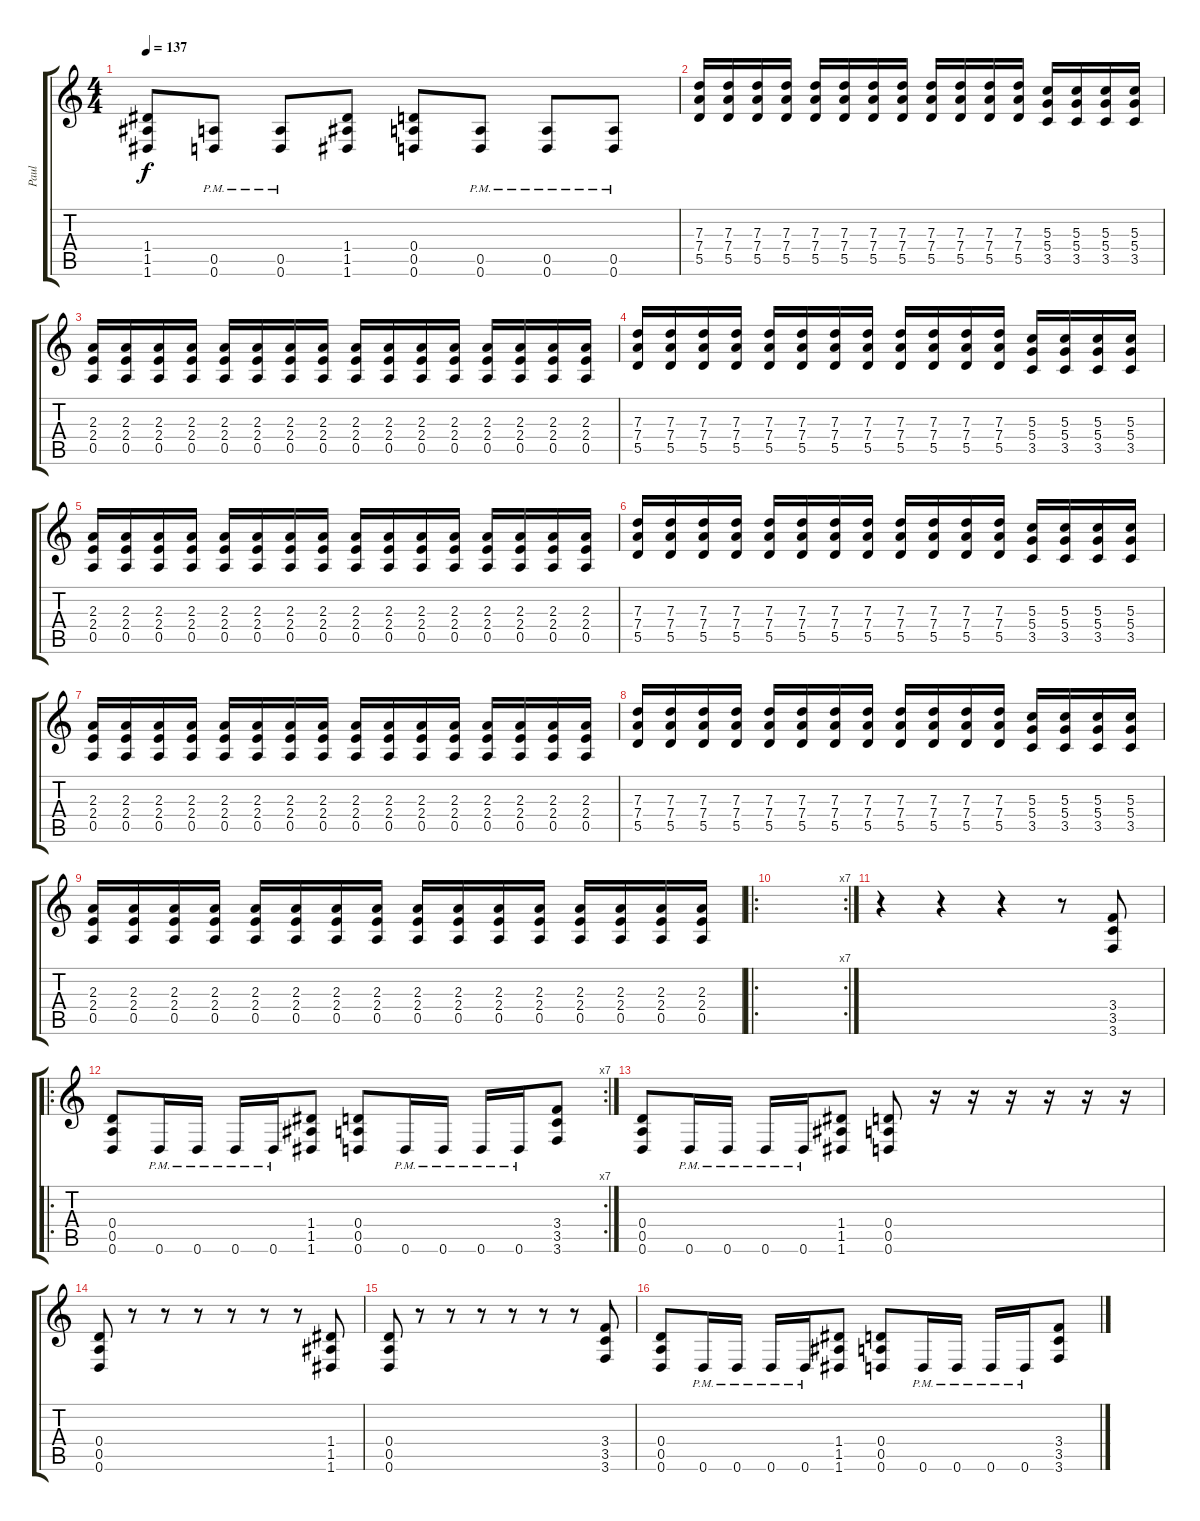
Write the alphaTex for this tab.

\track ("Paul" "Paul") {instrument overdrivenguitar}
\staff {score tabs}
\tuning (E4 B3 G3 D3 A2 D2) {hide}
\ts (4 4)
\tempo 137
\clef g2
\ks c
(1.4 1.5 1.6).8{dy f} (0.5{pm} 0.6{pm}).8 (0.5{pm} 0.6{pm}).8 (1.4 1.5 1.6).8 (0.4 0.5 0.6).8 (0.5{pm} 0.6{pm}).8 (0.5{pm} 0.6{pm}).8 (0.5{pm} 0.6{pm}).8 |
(7.3 7.4 5.5).16 (7.3 7.4 5.5).16 (7.3 7.4 5.5).16 (7.3 7.4 5.5).16 (7.3 7.4 5.5).16 (7.3 7.4 5.5).16 (7.3 7.4 5.5).16 (7.3 7.4 5.5).16 (7.3 7.4 5.5).16 (7.3 7.4 5.5).16 (7.3 7.4 5.5).16 (7.3 7.4 5.5).16 (5.3 5.4 3.5).16 (5.3 5.4 3.5).16 (5.3 5.4 3.5).16 (5.3 5.4 3.5).16 |
(2.3 2.4 0.5).16 (2.3 2.4 0.5).16 (2.3 2.4 0.5).16 (2.3 2.4 0.5).16 (2.3 2.4 0.5).16 (2.3 2.4 0.5).16 (2.3 2.4 0.5).16 (2.3 2.4 0.5).16 (2.3 2.4 0.5).16 (2.3 2.4 0.5).16 (2.3 2.4 0.5).16 (2.3 2.4 0.5).16 (2.3 2.4 0.5).16 (2.3 2.4 0.5).16 (2.3 2.4 0.5).16 (2.3 2.4 0.5).16 |
(7.3 7.4 5.5).16 (7.3 7.4 5.5).16 (7.3 7.4 5.5).16 (7.3 7.4 5.5).16 (7.3 7.4 5.5).16 (7.3 7.4 5.5).16 (7.3 7.4 5.5).16 (7.3 7.4 5.5).16 (7.3 7.4 5.5).16 (7.3 7.4 5.5).16 (7.3 7.4 5.5).16 (7.3 7.4 5.5).16 (5.3 5.4 3.5).16 (5.3 5.4 3.5).16 (5.3 5.4 3.5).16 (5.3 5.4 3.5).16 |
(2.3 2.4 0.5).16 (2.3 2.4 0.5).16 (2.3 2.4 0.5).16 (2.3 2.4 0.5).16 (2.3 2.4 0.5).16 (2.3 2.4 0.5).16 (2.3 2.4 0.5).16 (2.3 2.4 0.5).16 (2.3 2.4 0.5).16 (2.3 2.4 0.5).16 (2.3 2.4 0.5).16 (2.3 2.4 0.5).16 (2.3 2.4 0.5).16 (2.3 2.4 0.5).16 (2.3 2.4 0.5).16 (2.3 2.4 0.5).16 |
(7.3 7.4 5.5).16 (7.3 7.4 5.5).16 (7.3 7.4 5.5).16 (7.3 7.4 5.5).16 (7.3 7.4 5.5).16 (7.3 7.4 5.5).16 (7.3 7.4 5.5).16 (7.3 7.4 5.5).16 (7.3 7.4 5.5).16 (7.3 7.4 5.5).16 (7.3 7.4 5.5).16 (7.3 7.4 5.5).16 (5.3 5.4 3.5).16 (5.3 5.4 3.5).16 (5.3 5.4 3.5).16 (5.3 5.4 3.5).16 |
(2.3 2.4 0.5).16 (2.3 2.4 0.5).16 (2.3 2.4 0.5).16 (2.3 2.4 0.5).16 (2.3 2.4 0.5).16 (2.3 2.4 0.5).16 (2.3 2.4 0.5).16 (2.3 2.4 0.5).16 (2.3 2.4 0.5).16 (2.3 2.4 0.5).16 (2.3 2.4 0.5).16 (2.3 2.4 0.5).16 (2.3 2.4 0.5).16 (2.3 2.4 0.5).16 (2.3 2.4 0.5).16 (2.3 2.4 0.5).16 |
(7.3 7.4 5.5).16 (7.3 7.4 5.5).16 (7.3 7.4 5.5).16 (7.3 7.4 5.5).16 (7.3 7.4 5.5).16 (7.3 7.4 5.5).16 (7.3 7.4 5.5).16 (7.3 7.4 5.5).16 (7.3 7.4 5.5).16 (7.3 7.4 5.5).16 (7.3 7.4 5.5).16 (7.3 7.4 5.5).16 (5.3 5.4 3.5).16 (5.3 5.4 3.5).16 (5.3 5.4 3.5).16 (5.3 5.4 3.5).16 |
(2.3 2.4 0.5).16 (2.3 2.4 0.5).16 (2.3 2.4 0.5).16 (2.3 2.4 0.5).16 (2.3 2.4 0.5).16 (2.3 2.4 0.5).16 (2.3 2.4 0.5).16 (2.3 2.4 0.5).16 (2.3 2.4 0.5).16 (2.3 2.4 0.5).16 (2.3 2.4 0.5).16 (2.3 2.4 0.5).16 (2.3 2.4 0.5).16 (2.3 2.4 0.5).16 (2.3 2.4 0.5).16 (2.3 2.4 0.5).16 |
\ro
\rc 7
|
r.4 r.4 r.4 r.8 (3.4 3.5 3.6).8 |
\ro
\rc 7
(0.4 0.5 0.6).8 0.6{pm}.16 0.6{pm}.16 0.6{pm}.16 0.6{pm}.16 (1.4 1.5 1.6).8 (0.4 0.5 0.6).8 0.6{pm}.16 0.6{pm}.16 0.6{pm}.16 0.6{pm}.16 (3.4 3.5 3.6).8 |
(0.4 0.5 0.6).8 0.6{pm}.16 0.6{pm}.16 0.6{pm}.16 0.6{pm}.16 (1.4 1.5 1.6).8 (0.4 0.5 0.6).8 r.16 r.16 r.16 r.16 r.16 r.16 |
(0.4 0.5 0.6).8 r.8 r.8 r.8 r.8 r.8 r.8 (1.4 1.5 1.6).8 |
(0.4 0.5 0.6).8 r.8 r.8 r.8 r.8 r.8 r.8 (3.4 3.5 3.6).8 |
(0.4 0.5 0.6).8 0.6{pm}.16 0.6{pm}.16 0.6{pm}.16 0.6{pm}.16 (1.4 1.5 1.6).8 (0.4 0.5 0.6).8 0.6{pm}.16 0.6{pm}.16 0.6{pm}.16 0.6{pm}.16 (3.4 3.5 3.6).8
